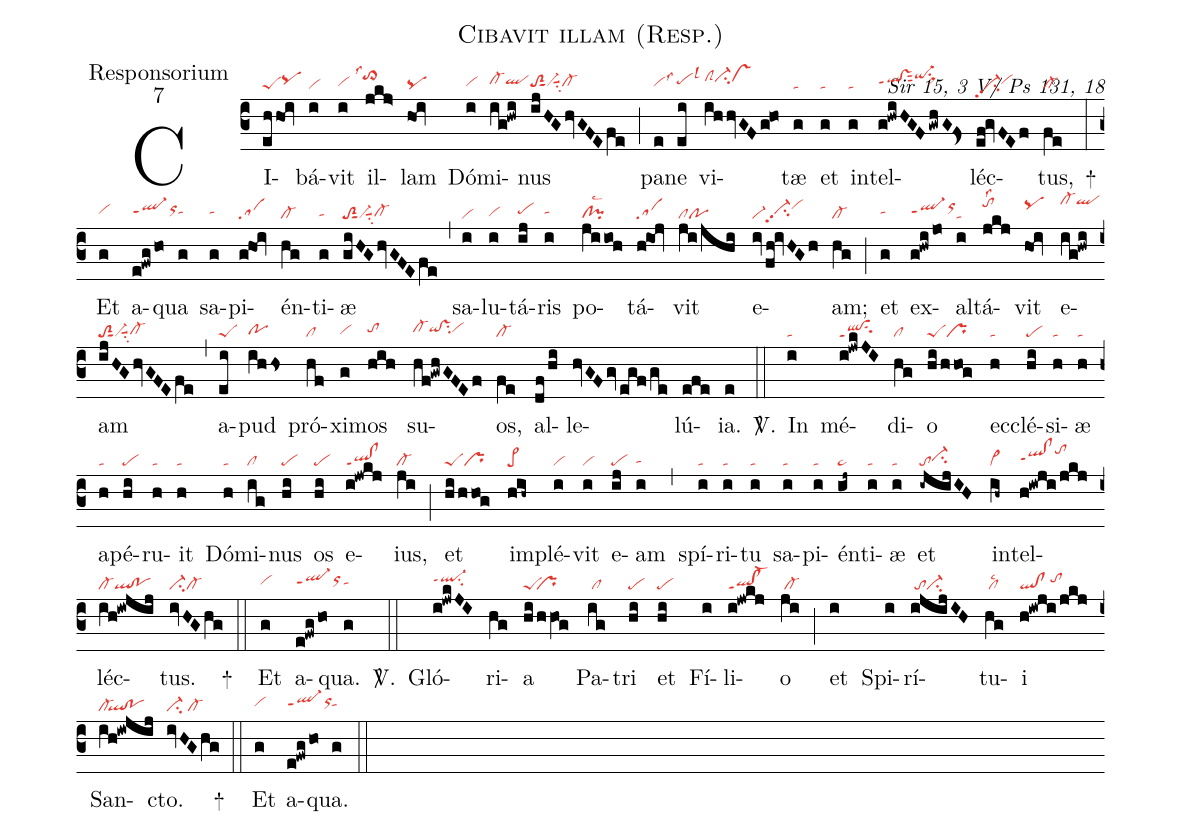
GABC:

name:Cibavit illam (Resp.);
office-part:Responsorium;
mode:7;
commentary:Sir 15, 3 V/ Ps 131, 18;
nabc-lines:1;
%%
(c3)
CI(ehhOi|peSpqhh)bá(i|vi)vit(i|vihg) il(jkj>|```to>hjlss1)lam(hOi|pq) Dó(i|vihg)mi(ig!hwi|cl-hhqlhh)nus(ijHGhvGFEfe|toS2hgsut1vi-hgsuu1su2cl-hg) (;)
pa(e|vihglss3)ne(ei|pehhlsl3) vi(ihhvGFg!ho|clShici-hivshi)tæ(g|ta) et(g|ta) in(g|ta)tel(g!hwiHGF/GwhG!Fs>|qlhh!vshhppt1sut2qi-hjsu1sux1)léc(ef!gvFEf|vi-pp2su2vihh)tus,(fe|cl-) +(:)
Et(g|vihh) a(e!fwg/ho|ql-hhppt1orhi)qua(g|tahh) sa(g|tahh)pi(ghOi|sa)én(hg|cl-)ti(g|tahg)æ(giHGhvGFEfe|toS2sut1vi-suu1su2cl-hg) (,)
sa(i|vi)lu(i|vihg)tá(ij|pehh)ris(i|tahh) po(jiioh|cl!pilsc2)tá(hiOj|sa)vit(ji/jhi|clpo) e(iv/fh!ivHGh|vi-vi-hhpp2su2vihj)am;(hg|cl-) (;)
et(g|tahh) ex(g!hwi/jo|ql-hhppt1orhj)al(i|ta)tá(jkj|tohklss2)vit(hOi|pqhj) e(ig!hwi|cl-hlqlhl)am(ijHGhvGFEfe|toS2sut1vi-suu1su2cl-hg) (,)
a(ei|peS)pud(ihhs|pohg) pró(hf|cl)xi(g|vihg)mos(hih|tohh) su(hf!gwhGFEf|cl-hhqihh!vshhsu2vihh)os,(fe|cl-) al(df/hi)le(hvGFgvegf/ge)lú(efe)ia.(e)

<sp>V/</sp>.(::)
In(i|ta) mé(i!jwkJI|qlppt1su2)di(hg|cl)o(hi/hhog|peSpr) ec(h|ta)clé(hi|pe)si(h|ta)æ(h|ta) a(h|ta)pé(hi|pe)ru(h|ta)it(h|ta) Dó(h|ta)mi(ig|cl)nus(hi|pe) os(hi|pe) e(i!jwkj|ql!clppt1)ius,(ji|cl-) (;)
et(hi/hhog|peSpr) im(hih~|pe>)plé(i|vi)vit(i|vi) e(ij|pe)am(i|tahg) (,)
spí(i|ta)ri(i|ta)tu(i|ta) sa(i|ta)pi(i|ta)én(ij~|ta>)ti(i|ta)æ(i|ta) et(-ijijIH|toci-hh) in(ih~|vi>)tel(h!iwji/jkj|qlhh!clhhppt1tohk)léc(ih!iwjij|cl-ql!po)tus.(ivHGhg|ci-cl-) +(::)
Et(g|vihh) a(e!fwg/ho|ql-hhppt1orhi)qua.(g|tahh) <sp>V/</sp>.(::)
Gló(i!jwkJI|ql-hippt1su2)ri(hg)a(hi/hhVO!g|peS``pr) Pa(ig|/cl)tri(hi|pe) et(hi|pe) Fí(i)li(i!jwkj|ql!cl-ppt1)o(ji|/cl-) (;)
et(i) Spi(i)rí(i!@jijIH|/toci-)tu(hg|/cllsc2)i(h!iwji/jkj|ql!cl/tohi) San(ih!iw!@jij|cl-``ql!po)cto.(ivHGhg|ci-/cl-) +(::)
Et(g|vihh) a(e!fwg/ho|ql-hhppt1orhi)qua.(g|tahh) (::)
